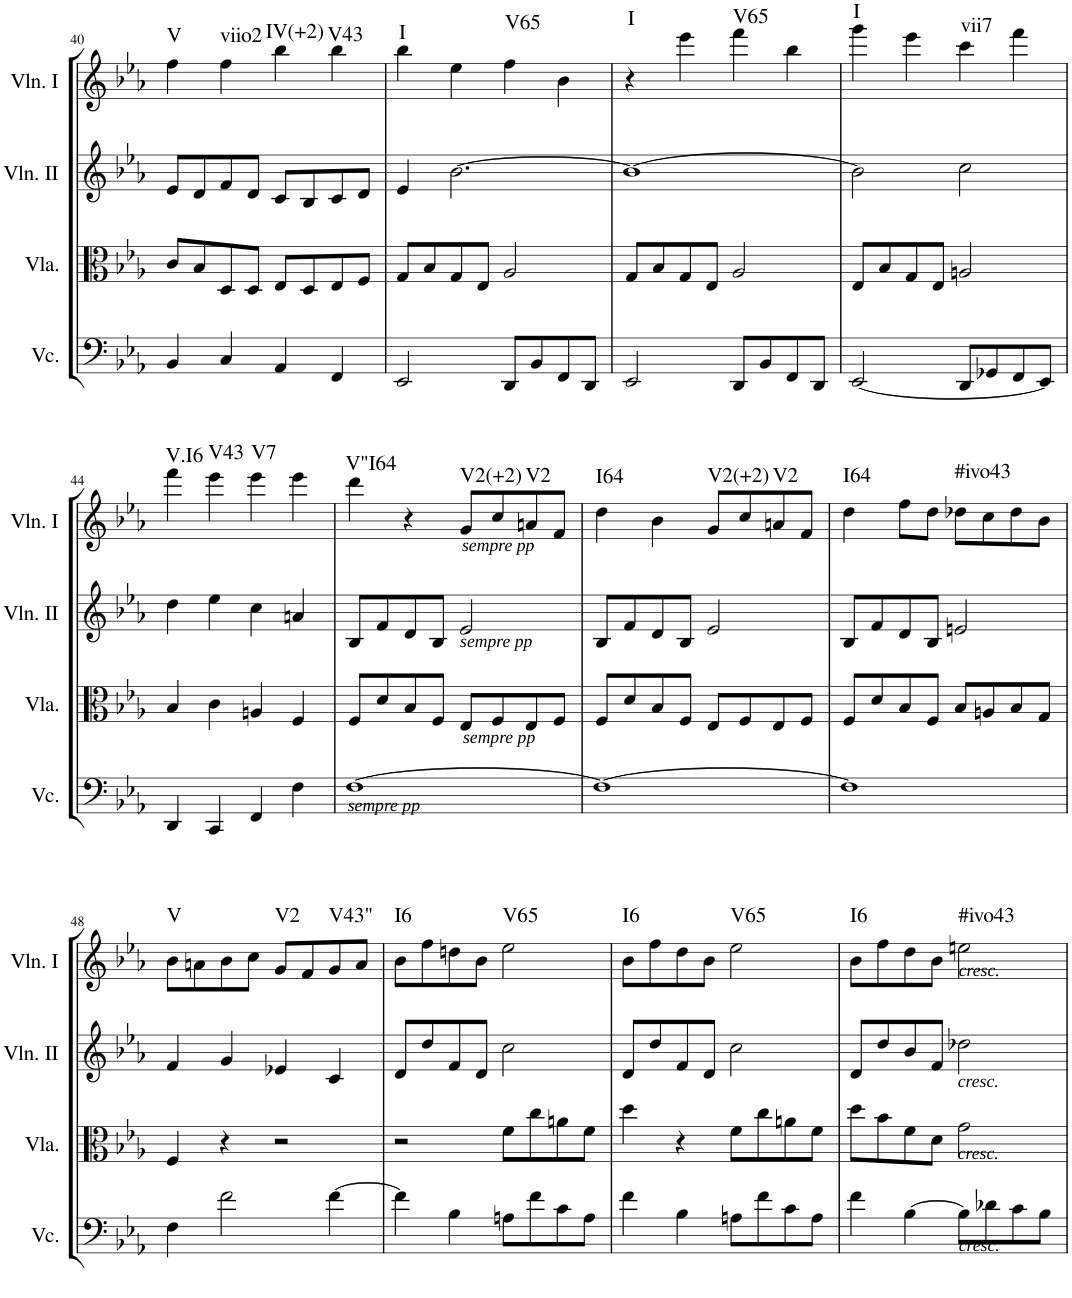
**kern	**kern	**kern	**kern	**harte
*part4	*part3	*part2	*part1	*part1
*staff4	*staff3	*staff2	*staff1	*
*I"Violoncello	*I"Viola	*I"Violin II	*I"Violin I	*
*I'Vc.	*I'Vla.	*I'Vln. II	*I'Vln. I	*
!!LO:PB:g=z
*clefF4	*clefC3	*clefG2	*clefG2	*
*k[b-e-a-]	*k[b-e-a-]	*k[b-e-a-]	*k[b-e-a-]	*
*M2/2	*M2/2	*M2/2	*M2/2	*
*met(c|)	*met(c|)	*met(c|)	*met(c|)	*
=40	=40	=40	=40	=40
!	!	!	!	!LO:H:kt=V
4BB-/	8c/L	8e-/L	4ff\	N
.	8B-/	8d/	.	.
!	!	!	!	!LO:H:kt=viio2
4C/	8D/	8f/	4ff\	N
.	8D/J	8d/J	.	.
!	!	!	!	!LO:H:kt=IV(+2)
4AA-/	8E-/L	8c/L	4bb-\	N
.	8D/	8B-/	.	.
!	!	!	!	!LO:H:kt=V43
4FF/	8E-/	8c/	4bb-\	N
.	8F/J	8d/J	.	.
=41	=41	=41	=41	=41
!	!	!	!	!LO:H:kt=I
2EE-/	8G/L	4e-/	4bb-\	N
.	8B-/	.	.	.
.	8G/	[2.b-\	4ee-\	.
.	8E-/J	.	.	.
!	!	!	!	!LO:H:kt=V65
8DD/L	2A-/	.	4ff\	N
8BB-/	.	.	.	.
8FF/	.	.	4b-\	.
8DD/J	.	.	.	.
=42	=42	=42	=42	=42
!	!	!	!	!LO:H:kt=I
2EE-/	8G/L	1b-_	4r	N
.	8B-/	.	.	.
.	8G/	.	4eee-\	.
.	8E-/J	.	.	.
!	!	!	!	!LO:H:kt=V65
8DD/L	2A-/	.	4fff\	N
8BB-/	.	.	.	.
8FF/	.	.	4bb-\	.
8DD/J	.	.	.	.
=43	=43	=43	=43	=43
!	!	!	!	!LO:H:kt=I
[2EE-/	8E-/L	2b-\]	4ggg\	N
.	8B-/	.	.	.
.	8G/	.	4eee-\	.
.	8E-/J	.	.	.
!	!	!	!	!LO:H:kt=vii7
8DD/L	2An/	2cc\	4ccc\	N
8GG-X/	.	.	.	.
8FF/	.	.	4fff\	.
8EE-/J]	.	.	.	.
!!LO:LB:g=z
=44	=44	=44	=44	=44
!	!	!	!	!LO:H:kt=V.I6
4DD/	4B-/	4dd\	4fff\	N
!	!	!	!	!LO:H:kt=V43
4CC/	4c\	4ee-\	4eee-\	N
!	!	!	!	!LO:H:kt=V7
4FF/	4An/	4cc\	4eee-\	N
4F\	4F/	4an/	4eee-\	.
=45	=45	=45	=45	=45
!LO:TX:a:i:t=sempre pp	!	!	!	!LO:H:kt=V"I64
[1F	8F/L	8B-/L	4ddd\	N
.	8d/	8f/	.	.
.	8B-/	8d/	4r	.
.	8F/J	8B-/J	.	.
!	!	!	!LO:TX:b:i:t=sempre pp	!
!	!	!LO:TX:b:i:t=sempre pp	!	!
!	!LO:TX:b:i:t=sempre pp	!	!	!LO:H:kt=V2(+2)
.	8E-/L	2e-/	8g/L	N
.	8F/	.	8cc/	.
!	!	!	!	!LO:H:kt=V2
.	8E-/	.	8an/	N
.	8F/J	.	8f/J	.
=46	=46	=46	=46	=46
!	!	!	!	!LO:H:kt=I64
1F_	8F/L	8B-/L	4dd\	N
.	8d/	8f/	.	.
.	8B-/	8d/	4b-\	.
.	8F/J	8B-/J	.	.
!	!	!	!	!LO:H:kt=V2(+2)
.	8E-/L	2e-/	8g/L	N
.	8F/	.	8cc/	.
!	!	!	!	!LO:H:kt=V2
.	8E-/	.	8an/	N
.	8F/J	.	8f/J	.
=47	=47	=47	=47	=47
!	!	!	!	!LO:H:kt=I64
1F]	8F/L	8B-/L	4dd\	N
.	8d/	8f/	.	.
.	8B-/	8d/	8ff\L	.
.	8F/J	8B-/J	8dd\J	.
!	!	!	!	!LO:H:kt=#ivo43
.	8B-/L	2en/	8dd-X\L	N
.	8An/	.	8cc\	.
.	8B-/	.	8dd-\	.
.	8G/J	.	8b-\J	.
!!LO:LB:g=z
=48	=48	=48	=48	=48
!	!	!	!	!LO:H:kt=V
4F\	4F/	4f/	8b-\L	N
.	.	.	8an\	.
2f\	4r	4g/	8b-\	.
.	.	.	8cc\J	.
!	!	!	!	!LO:H:kt=V2
.	2r	4e-X/	8g/L	N
.	.	.	8f/	.
!	!	!	!	!LO:H:kt=V43"
[4f\	.	4c/	8g/	N
.	.	.	8a/J	.
=49	=49	=49	=49	=49
!	!	!	!	!LO:H:kt=I6
4f\]	2r	8d/L	8b-\L	N
.	.	8dd/	8ff\	.
4B-\	.	8f/	8ddn\	.
.	.	8d/J	8b-\J	.
!	!	!	!	!LO:H:kt=V65
8An\L	8f\L	2cc\	2ee-\	N
8f\	8cc\	.	.	.
8c\	8an\	.	.	.
8A\J	8f\J	.	.	.
=50	=50	=50	=50	=50
!	!	!	!	!LO:H:kt=I6
4f\	4dd\	8d/L	8b-\L	N
.	.	8dd/	8ff\	.
4B-\	4r	8f/	8dd\	.
.	.	8d/J	8b-\J	.
!	!	!	!	!LO:H:kt=V65
8An\L	8f\L	2cc\	2ee-\	N
8f\	8cc\	.	.	.
8c\	8an\	.	.	.
8A\J	8f\J	.	.	.
=51	=51	=51	=51	=51
!	!	!	!	!LO:H:kt=I6
4f\	8dd\L	8d/L	8b-\L	N
.	8b-\	8dd/	8ff\	.
[4B-\	8f\	8b-/	8dd\	.
.	8d\J	8f/J	8b-\J	.
!	!	!	!LO:TX:a:i:t=cresc.	!
!	!	!LO:TX:b:i:t=cresc.	!	!
!	!LO:TX:a:i:t=cresc.	!	!	!
!LO:TX:a:i:t=cresc.	!	!	!	!LO:H:kt=#ivo43
8B-\L]	2g\	2dd-X\	2een\	N
8d-X\	.	.	.	.
8c\	.	.	.	.
8B-\J	.	.	.	.
=	=	=	=	=
*-	*-	*-	*-	*-
